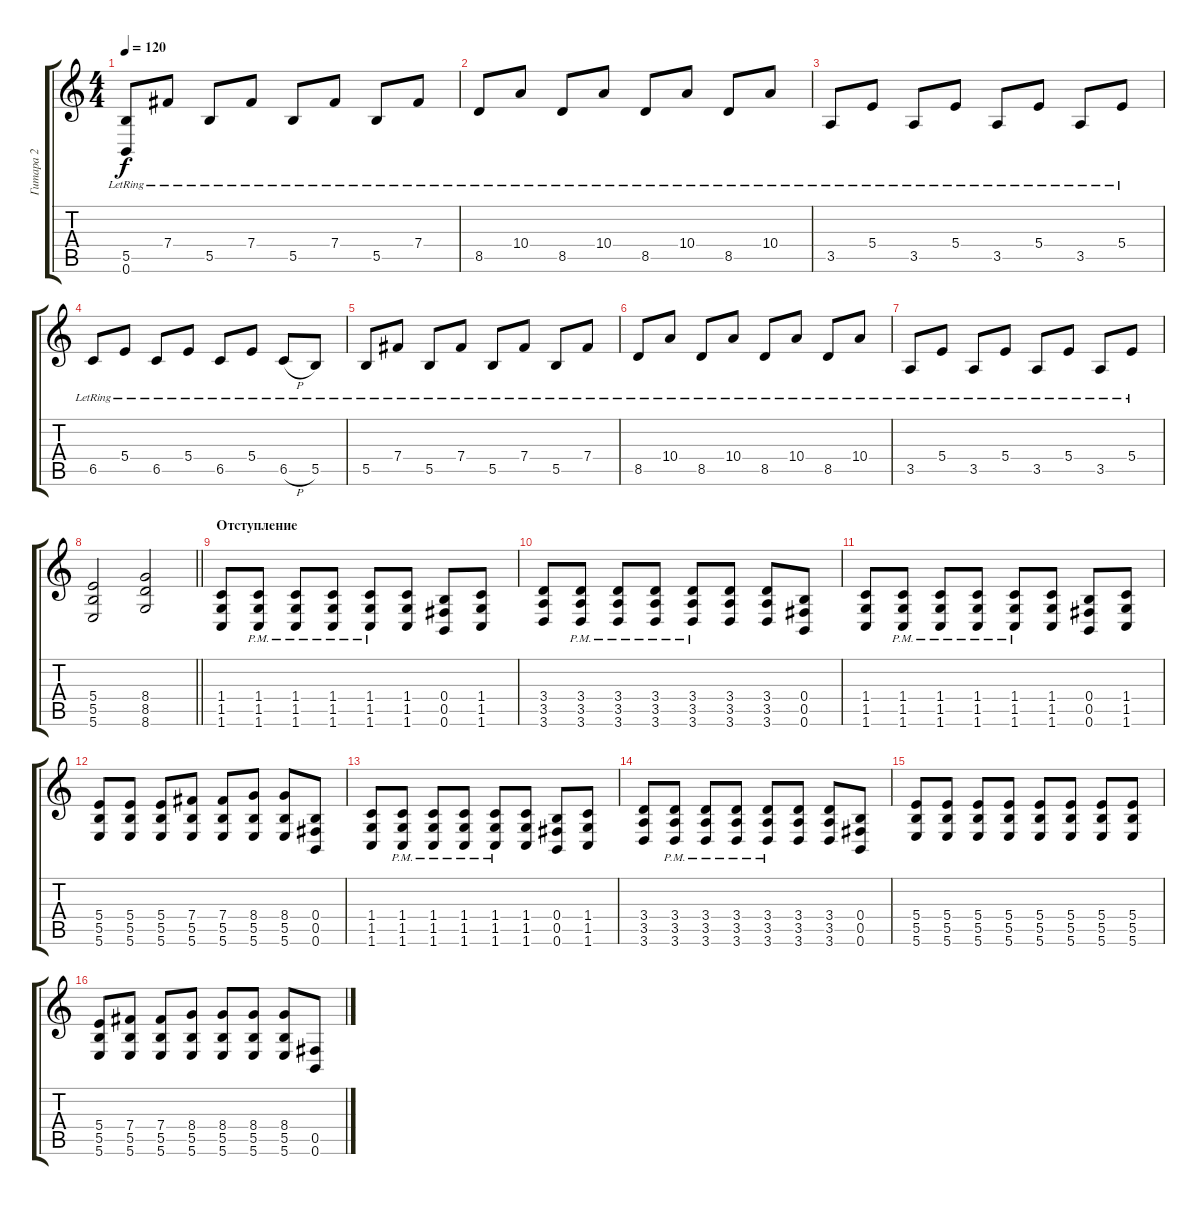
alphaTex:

\track ("Гитара 2" "Гитара 2") {instrument overdrivenguitar}
\staff {score tabs}
\tuning (Db4 Ab3 E3 B2 Gb2 B1) {hide}
\ts (4 4)
\tempo 120
\clef g2
\ks c
(5.5{lr} 0.6{lr}).8{dy f} 7.4{lr}.8 5.5{lr}.8 7.4{lr}.8 5.5{lr}.8 7.4{lr}.8 5.5{lr}.8 7.4{lr}.8 |
8.5{lr}.8 10.4{lr}.8 8.5{lr}.8 10.4{lr}.8 8.5{lr}.8 10.4{lr}.8 8.5{lr}.8 10.4{lr}.8 |
3.5{lr}.8 5.4{lr}.8 3.5{lr}.8 5.4{lr}.8 3.5{lr}.8 5.4{lr}.8 3.5{lr}.8 5.4{lr}.8 |
6.5{lr}.8 5.4{lr}.8 6.5{lr}.8 5.4{lr}.8 6.5{lr}.8 5.4{lr}.8 6.5{h lr}.8 5.5{lr}.8 |
5.5{lr}.8 7.4{lr}.8 5.5{lr}.8 7.4{lr}.8 5.5{lr}.8 7.4{lr}.8 5.5{lr}.8 7.4{lr}.8 |
8.5{lr}.8 10.4{lr}.8 8.5{lr}.8 10.4{lr}.8 8.5{lr}.8 10.4{lr}.8 8.5{lr}.8 10.4{lr}.8 |
3.5{lr}.8 5.4{lr}.8 3.5{lr}.8 5.4{lr}.8 3.5{lr}.8 5.4{lr}.8 3.5{lr}.8 5.4{lr}.8 |
\barLineRight lightlight
(5.4 5.5 5.6).2{instrument distortionguitar} (8.4 8.5 8.6).2 |
\section ("" "Отступление")
(1.4 1.5 1.6).8 (1.4{pm} 1.5{pm} 1.6{pm}).8 (1.4{pm} 1.5{pm} 1.6{pm}).8 (1.4{pm} 1.5{pm} 1.6{pm}).8 (1.4{pm} 1.5{pm} 1.6{pm}).8 (1.4 1.5 1.6).8 (0.4 0.5 0.6).8 (1.4 1.5 1.6).8 |
(3.4 3.5 3.6).8 (3.4{pm} 3.5{pm} 3.6{pm}).8 (3.4{pm} 3.5{pm} 3.6{pm}).8 (3.4{pm} 3.5{pm} 3.6{pm}).8 (3.4{pm} 3.5{pm} 3.6{pm}).8 (3.4 3.5 3.6).8 (3.4 3.5 3.6).8 (0.4 0.5 0.6).8 |
(1.4 1.5 1.6).8 (1.4{pm} 1.5{pm} 1.6{pm}).8 (1.4{pm} 1.5{pm} 1.6{pm}).8 (1.4{pm} 1.5{pm} 1.6{pm}).8 (1.4{pm} 1.5{pm} 1.6{pm}).8 (1.4 1.5 1.6).8 (0.4 0.5 0.6).8 (1.4 1.5 1.6).8 |
(5.4 5.5 5.6).8 (5.4 5.5 5.6).8 (5.4 5.5 5.6).8 (7.4 5.5 5.6).8 (7.4 5.5 5.6).8 (8.4 5.5 5.6).8 (8.4 5.5 5.6).8 (0.4 0.5 0.6).8 |
(1.4 1.5 1.6).8 (1.4{pm} 1.5{pm} 1.6{pm}).8 (1.4{pm} 1.5{pm} 1.6{pm}).8 (1.4{pm} 1.5{pm} 1.6{pm}).8 (1.4{pm} 1.5{pm} 1.6{pm}).8 (1.4 1.5 1.6).8 (0.4 0.5 0.6).8 (1.4 1.5 1.6).8 |
(3.4 3.5 3.6).8 (3.4{pm} 3.5{pm} 3.6{pm}).8 (3.4{pm} 3.5{pm} 3.6{pm}).8 (3.4{pm} 3.5{pm} 3.6{pm}).8 (3.4{pm} 3.5{pm} 3.6{pm}).8 (3.4 3.5 3.6).8 (3.4 3.5 3.6).8 (0.4 0.5 0.6).8 |
(5.4 5.5 5.6).8 (5.4 5.5 5.6).8 (5.4 5.5 5.6).8 (5.4 5.5 5.6).8 (5.4 5.5 5.6).8 (5.4 5.5 5.6).8 (5.4 5.5 5.6).8 (5.4 5.5 5.6).8 |
(5.4 5.5 5.6).8 (7.4 5.5 5.6).8 (7.4 5.5 5.6).8 (8.4 5.5 5.6).8 (8.4 5.5 5.6).8 (8.4 5.5 5.6).8 (8.4 5.5 5.6).8 (0.5 0.6).8
